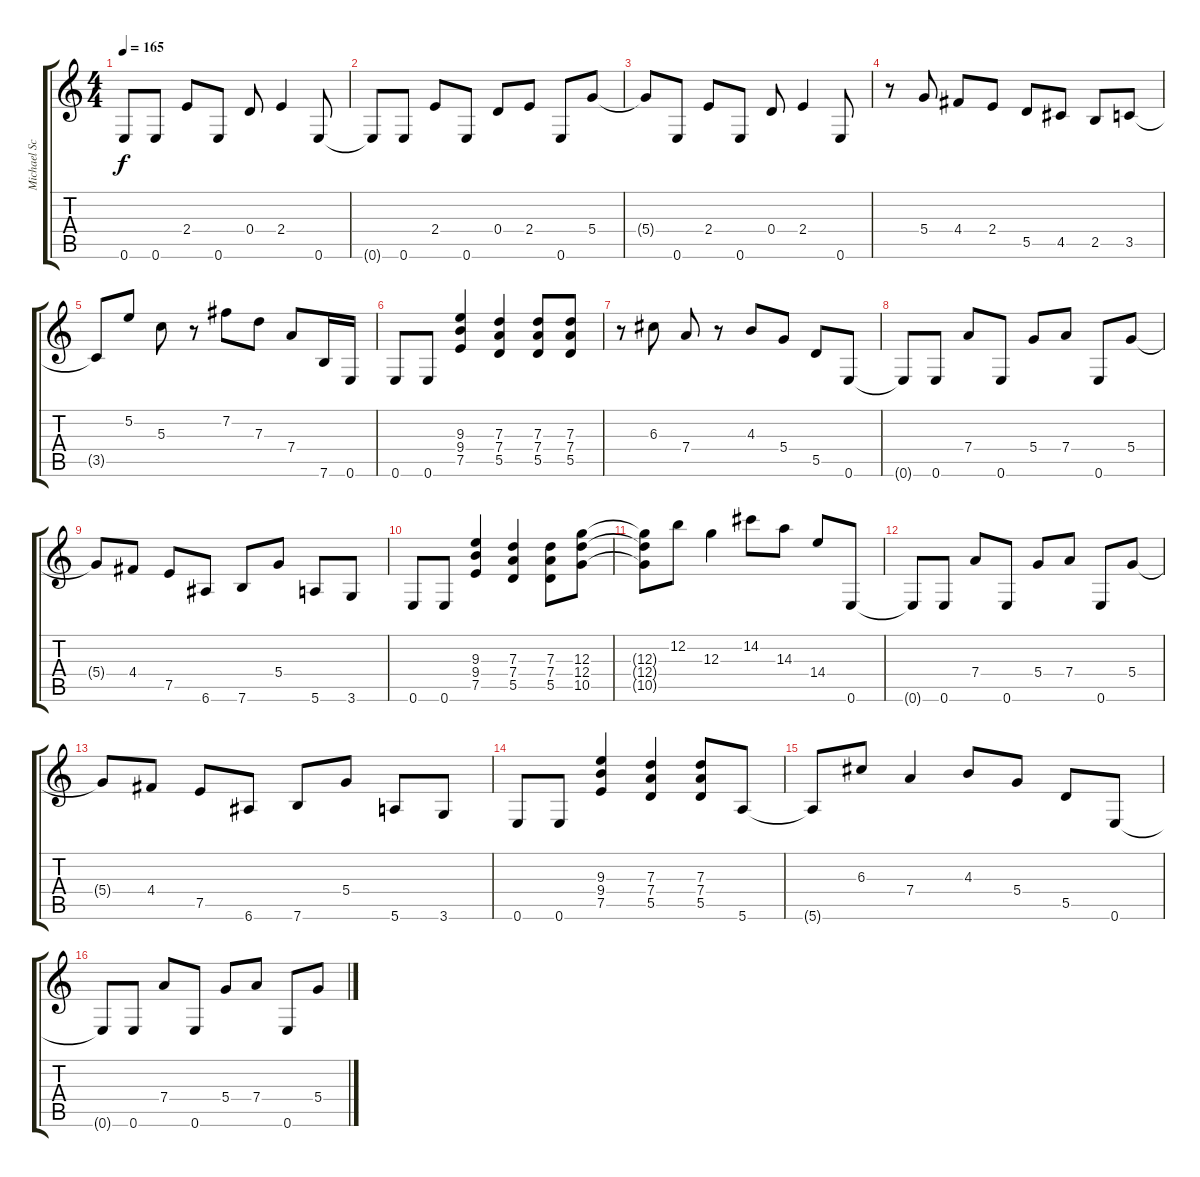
\track ("Michael Schenker" "Michael Sc") {instrument acousticguitarsteel}
\staff {score tabs}
\tuning (E4 B3 G3 D3 A2 E2) {hide}
\ts (4 4)
\tempo 165
\clef g2
\ks c
0.6.8{dy f} 0.6.8 2.4.8 0.6.8 0.4.8 2.4.4 0.6.8 |
0.6{t}.8 0.6.8 2.4.8 0.6.8 0.4.8 2.4.8 0.6.8 5.4.8 |
5.4{t}.8 0.6.8 2.4.8 0.6.8 0.4.8 2.4.4 0.6.8 |
r.8 5.4.8 4.4.8 2.4.8 5.5.8 4.5.8 2.5.8 3.5.8 |
3.5{t}.8 5.2.8 5.3.8 r.8 7.2.8 7.3.8 7.4.8 7.6.16 0.6.16 |
0.6.8 0.6.8 (9.3 9.4 7.5).4 (7.3 7.4 5.5).4 (7.3 7.4 5.5).8 (7.3 7.4 5.5).8 |
r.8 6.3.8 7.4.8 r.8 4.3.8 5.4.8 5.5.8 0.6.8 |
0.6{t}.8 0.6.8 7.4.8 0.6.8 5.4.8 7.4.8 0.6.8 5.4.8 |
5.4{t}.8 4.4.8 7.5.8 6.6.8 7.6.8 5.4.8 5.6.8 3.6.8 |
0.6.8 0.6.8 (9.3 9.4 7.5).4 (7.3 7.4 5.5).4 (7.3 7.4 5.5).8 (12.3 12.4 10.5).8 |
(12.3{t} 12.4{t} 10.5{t}).8 12.2.8 12.3.4 14.2.8 14.3.8 14.4.8 0.6.8 |
0.6{t}.8 0.6.8 7.4.8 0.6.8 5.4.8 7.4.8 0.6.8 5.4.8 |
5.4{t}.8 4.4.8 7.5.8 6.6.8 7.6.8 5.4.8 5.6.8 3.6.8 |
0.6.8 0.6.8 (9.3 9.4 7.5).4 (7.3 7.4 5.5).4 (7.3 7.4 5.5).8 5.6.8 |
5.6{t}.8 6.3.8 7.4.4 4.3.8 5.4.8 5.5.8 0.6.8 |
0.6{t}.8 0.6.8 7.4.8 0.6.8 5.4.8 7.4.8 0.6.8 5.4.8
